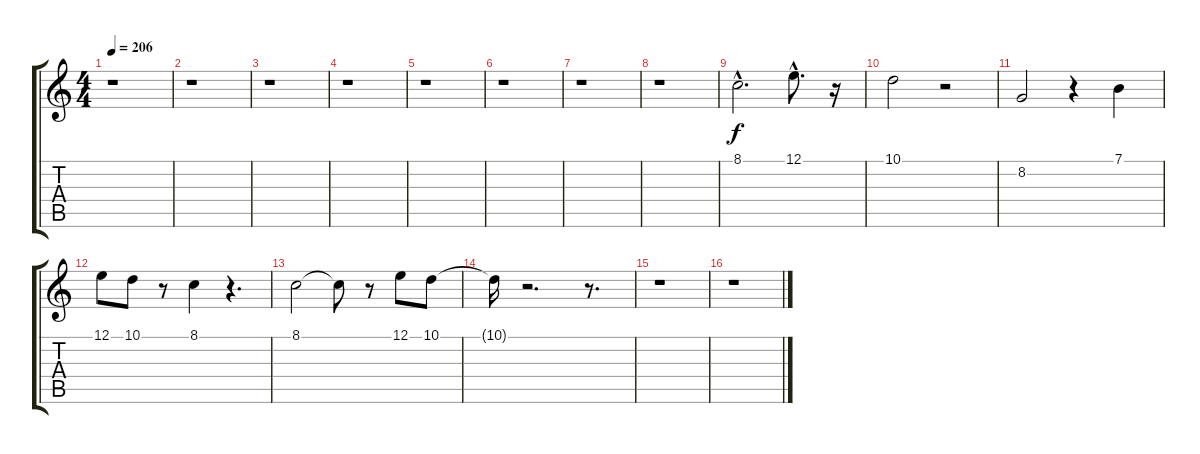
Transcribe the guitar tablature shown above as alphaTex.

\track "" {instrument trumpet}
\staff {score tabs}
\tuning (E4 B3 G3 D3 A2 E2) {hide}
\ts (4 4)
\tempo 206
\clef g2
\ks c
r.1{dy f} |
r.1 |
r.1 |
r.1 |
r.1 |
r.1 |
r.1 |
r.1 |
8.1{hac}.2{d} 12.1{hac}.8{d} r.16 |
10.1.2 r.2 |
8.2.2 r.4 7.1.4 |
12.1.8 10.1.8 r.8 8.1.4 r.4{d} |
8.1.2 8.1{t}.8 r.8 12.1.8 10.1.8 |
10.1{t}.16 r.2{d} r.8{d} |
r.1 |
r.1
